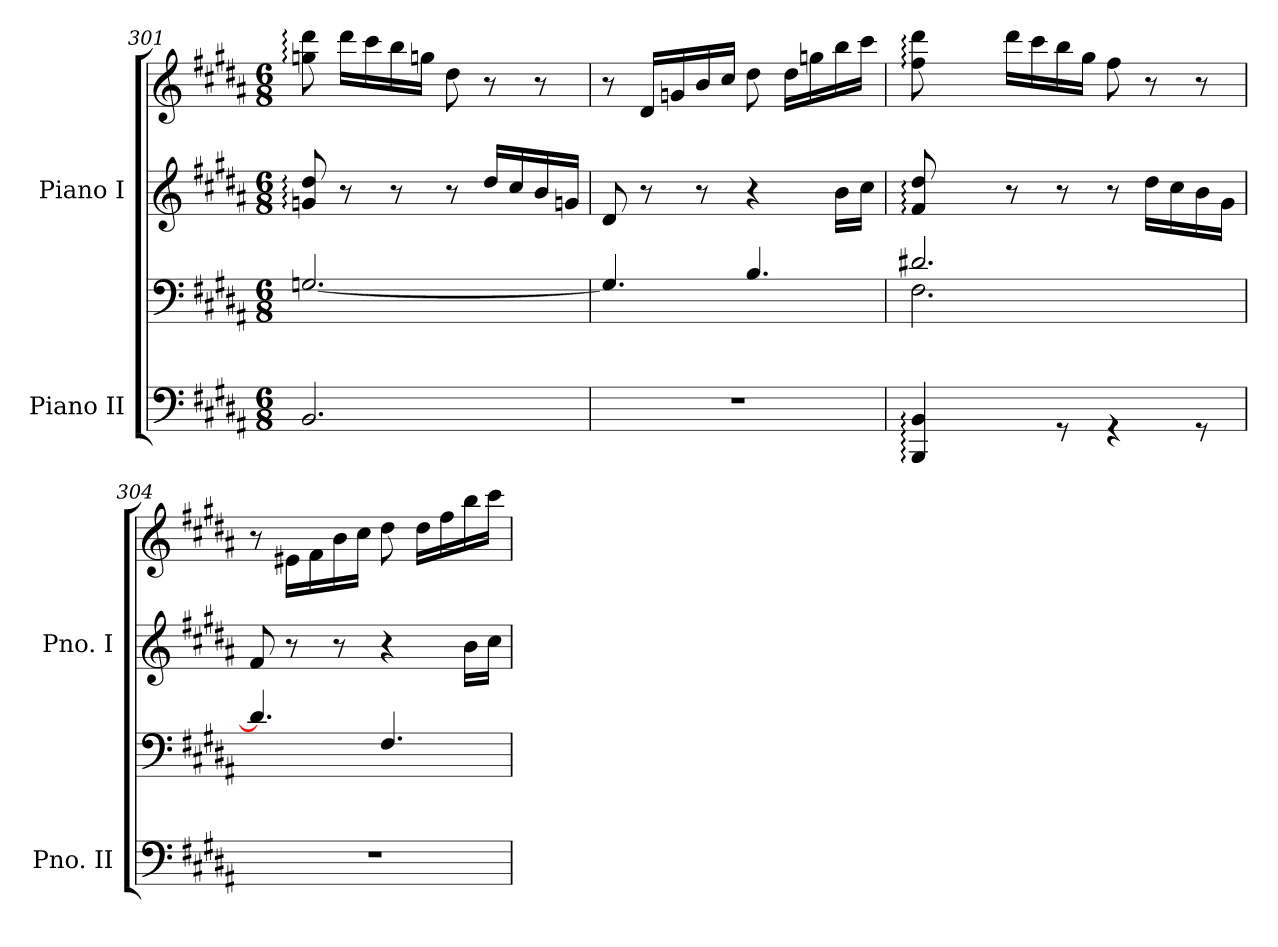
**kern	**kern	**kern	**kern
*part2	*part2	*part1	*part1
*staff4	*staff3	*staff2	*staff1
*I"Piano II	*	*I"Piano I	*
*I'Pno. II	*	*I'Pno. I	*
*clefF4	*clefF4	*clefG2	*clefG2
*k[f#c#g#d#a#]	*k[f#c#g#d#a#]	*k[f#c#g#d#a#]	*k[f#c#g#d#a#]
*M6/8	*M6/8	*M6/8	*M6/8
=301	=301	=301	=301
2.BB/	[2.Gn/	8gn/: 8dd#/:	8ggn\: 8ddd#\:
.	.	8r	16ddd#\LL
.	.	.	16ccc#\
.	.	8r	16bb\
.	.	.	16ggn\JJ
.	.	8r	8dd#\
.	.	16dd#/LL	8r
.	.	16cc#/	.
.	.	16b/	8r
.	.	16gn/JJ	.
=302	=302	=302	=302
2.r	4.G/]	8d#/	8r
.	.	8r	16d#/LL
.	.	.	16gn/
.	.	8r	16b/
.	.	.	16cc#/JJ
.	4.B/	4r	8dd#\
.	.	.	16dd#\LL
.	.	.	16ggn\
.	.	16b\LL	16bb\
.	.	16cc#\JJ	16ccc#\JJ
!!LO:PB:g=z
=303	=303	=303	=303
*^	*^	*	*
*	*	*	*^	*	*
*	*	*	*	*^	*	*
64BBB/LLLLyy	4BBB/: 4BB/:	2.ryy	2.d#X/	2.F#:\	32ryy	8f#/: 8dd#/:	8ff#\: 8ddd#\:
64BB/yy	.	.	.	.	.	.	.
32ryy	.	.	.	.	64F#\yy	.	.
.	.	.	.	.	[64d#X\JJJJyy	.	.
16ryy	.	.	.	.	2ryy	.	.
8ryy	.	.	.	.	.	8r	16ddd#\LL
.	.	.	.	.	.	.	16ccc#\
8reyy	8rGG	.	.	.	.	8r	16bb\
.	.	.	.	.	.	.	16gg#\JJ
4rcyy	4rGG	.	.	.	.	8r	8ff#\
.	.	.	.	.	.	16dd#\LL	8r
.	.	.	.	.	8.ryy	16cc#\	.
8reyy	8rGG	.	.	.	.	16b\	8r
.	.	.	.	.	.	16g#\JJ	.
*v	*v	*	*	*	*	*	*
*	*v	*v	*v	*v	*	*
=304	=304	=304	=304
2.r	4.d#/]	8f#/	8r
.	.	8r	16e#X\LL
.	.	.	16f#\
.	.	8r	16b\
.	.	.	16cc#\JJ
.	4.F#/	4r	8dd#\
.	.	.	16dd#\LL
.	.	.	16ff#\
.	.	16b\LL	16bb\
.	.	16cc#\JJ	16ccc#\JJ
=	=	=	=
*-	*-	*-	*-
